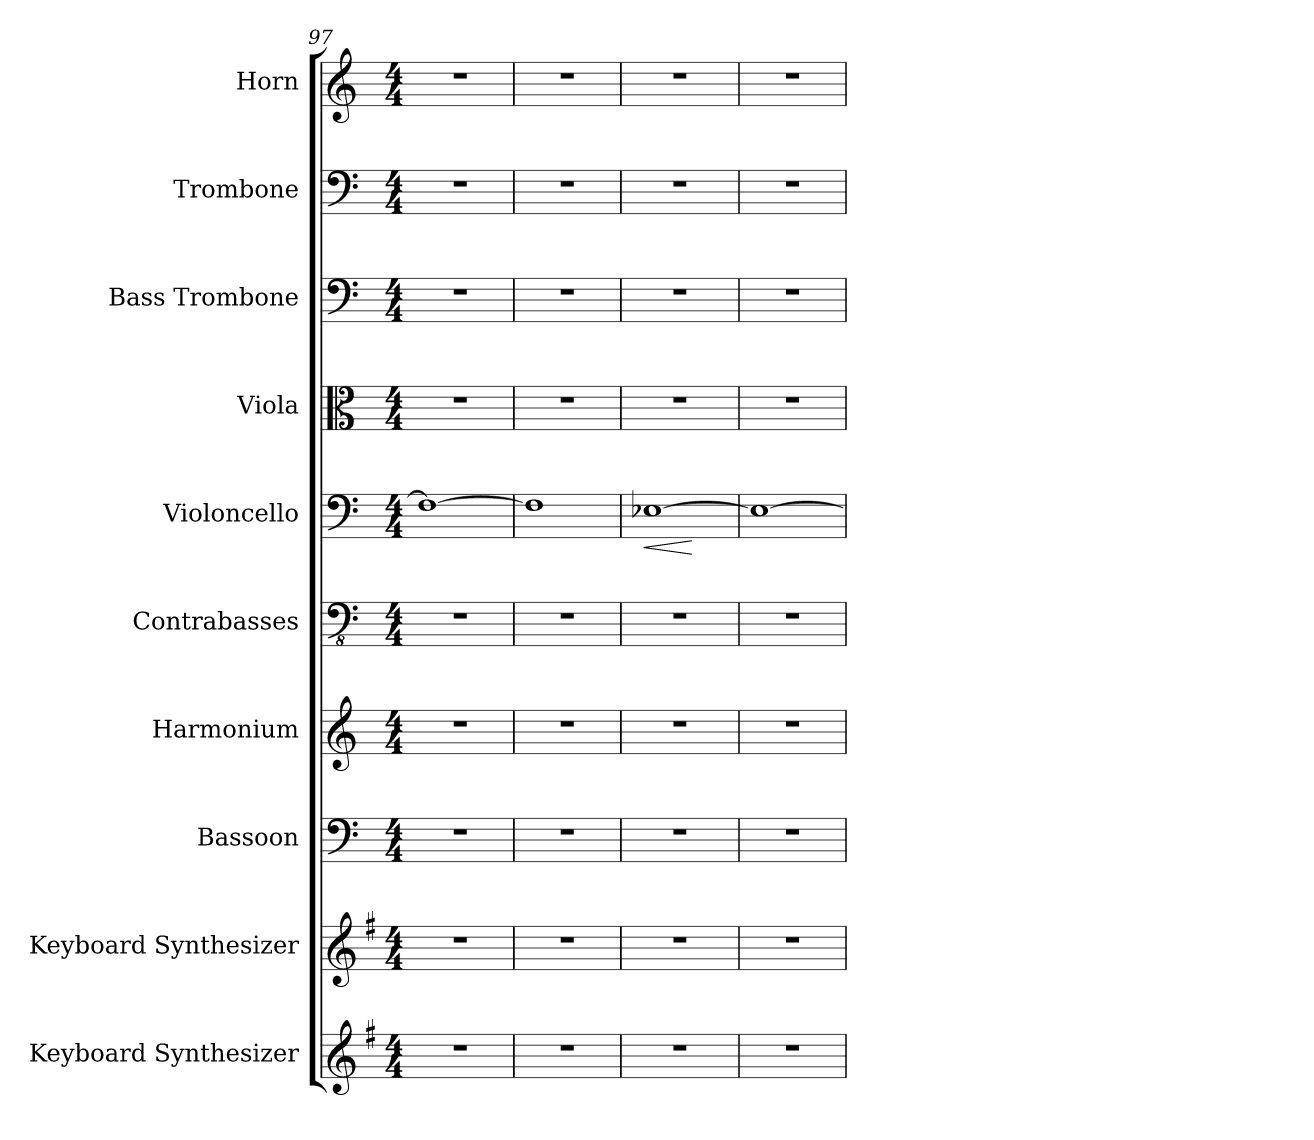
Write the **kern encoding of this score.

**kern	**kern	**kern	**kern	**kern	**kern	**dynam	**kern	**kern	**kern	**kern
*part10	*part9	*part8	*part7	*part6	*part5	*part5	*part4	*part3	*part2	*part1
*staff10	*staff9	*staff8	*staff7	*staff6	*staff5	*staff5	*staff4	*staff3	*staff2	*staff1
*I"Keyboard Synthesizer	*I"Keyboard Synthesizer	*I"Bassoon	*I"Harmonium	*I"Contrabasses	*I"Violoncello	*	*I"Viola	*I"Bass Trombone	*I"Trombone	*I"Horn
*I'Synth.	*I'Synth.	*I'Bsn.	*I'Harm.	*I'Cbs.	*I'Vlc.	*	*I'Vla.	*I'B. Trb.	*I'Trb.	*I'Hn.
*clefG2	*clefG2	*clefF4	*clefG2	*clefFv4	*clefF4	*	*clefC3	*clefF4	*clefF4	*clefG2
*ITrd4c7	*ITrd4c7	*	*	*	*	*	*	*	*	*ITrd4c7
*k[]	*k[]	*k[]	*k[]	*k[]	*k[]	*	*k[]	*k[]	*k[]	*k[b-]
*M4/4	*M4/4	*M4/4	*M4/4	*M4/4	*M4/4	*	*M4/4	*M4/4	*M4/4	*M4/4
=97	=97	=97	=97	=97	=97	=97	=97	=97	=97	=97
1r	1r	1r	1r	1r	1F_	.	1r	1r	1r	1r
=98	=98	=98	=98	=98	=98	=98	=98	=98	=98	=98
1r	1r	1r	1r	1r	1F]	.	1r	1r	1r	1r
=99	=99	=99	=99	=99	=99	=99	=99	=99	=99	=99
!	!	!	!	!	!	!LO:HP:b	!	!	!	!
1r	1r	1r	1r	1r	[1E-X	<	1r	1r	1r	1r
.	.	.	.	.	.	[	.	.	.	.
!!LO:LB:g=z
=100	=100	=100	=100	=100	=100	=100	=100	=100	=100	=100
1r	1r	1r	1r	1r	1E-_	.	1r	1r	1r	1r
=	=	=	=	=	=	=	=	=	=	=
*-	*-	*-	*-	*-	*-	*-	*-	*-	*-	*-
